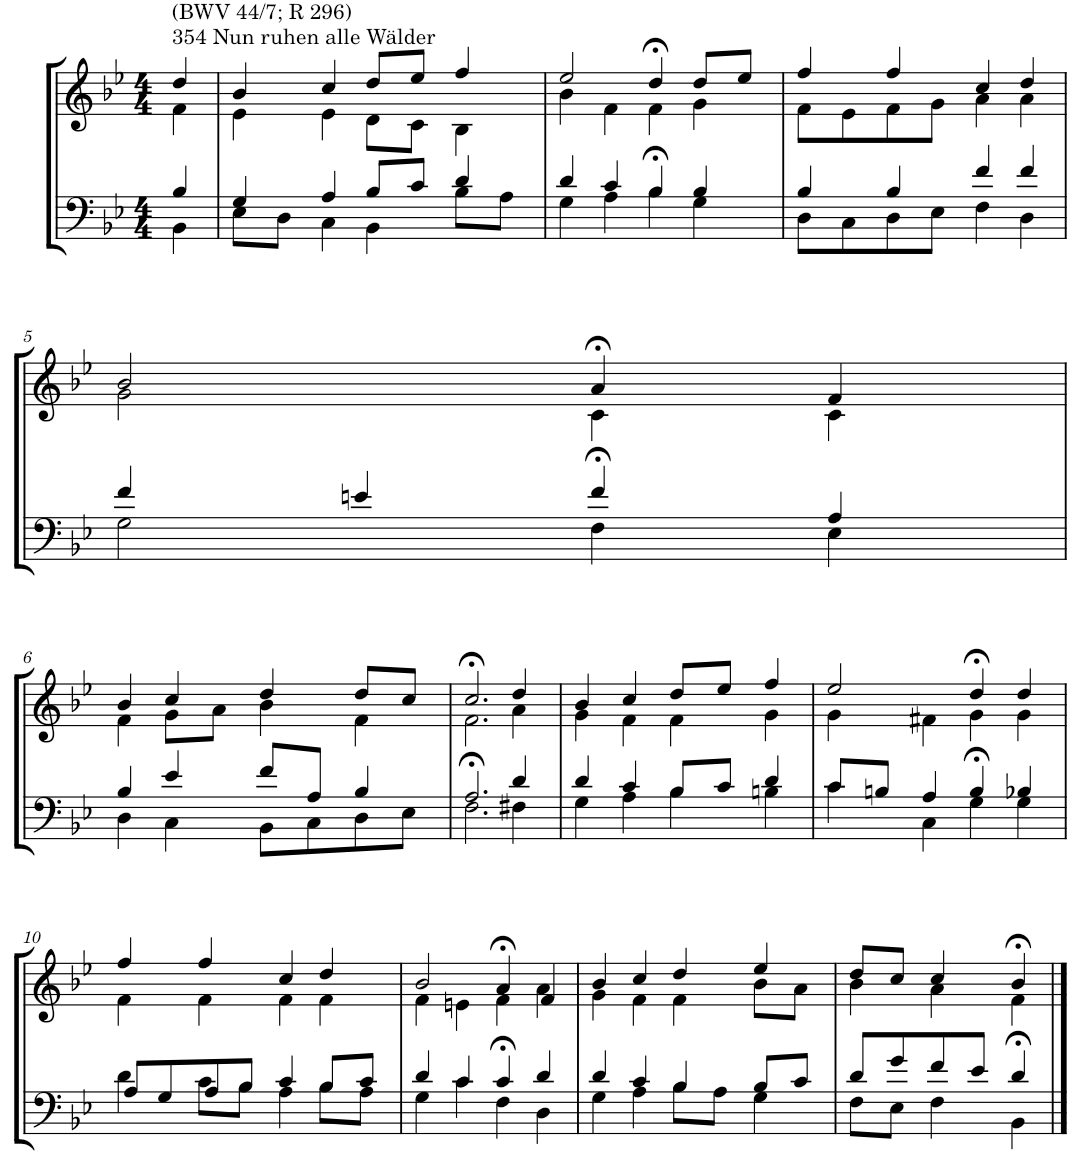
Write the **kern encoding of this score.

**kern	**kern
*part2	*part1
*staff2	*staff1
*I"Tenor/Baß	*I"Sopran/Alt
*clefF4	*clefG2
*k[b-e-]	*k[b-e-]
*M4/4	*M4/4
=1	=1
*^	*^
!	!	!LO:TX:a:t=354 Nun ruhen alle Wälder	!
!	!	!LO:TX:a:t=(BWV 44/7; R 296)	!
4B-/	4BB-\	4dd/	4f\
=2	=2	=2	=2
4G/	8E-\L	4b-/	4e-\
.	8D\J	.	.
4A/	4C\	4cc/	4e-\
8B-/L	4BB-\	8dd/L	8d\L
8c/J	.	8ee-/J	8c\J
4d/	8B-\L	4ff/	4B-\
.	8A\J	.	.
=3	=3	=3	=3
4d/	4G\	2ee-/	4b-\
4c/	4A\	.	4f\
4B-/	4B->\	4dd>/	4f\
4B-/	4G\	8dd/L	4g\
.	.	8ee-/J	.
=4	=4	=4	=4
4B-/	8D\L	4ff/	8f\L
.	8C\	.	8e-\
4B-/	8D\	4ff/	8f\
.	8E-\J	.	8g\J
4f/	4F\	4cc/	4a\
4f/	4D\	4dd/	4a\
!!LO:LB:g=z	!!
=5	=5	=5	=5
4f/	2G\	2b-/	2g\
4en/	.	.	.
4f/	4F>\	4a>/	4c\
4A/	4E-\	4f/	4c\
!!LO:LB:g=z	!!
=6	=6	=6	=6
4B-/	4D\	4b-/	4f\
4e-/	4C\	4cc/	8g\L
.	.	.	8a\J
8f/L	8BB-\L	4dd/	4b-\
8A/J	8C\	.	.
4B-/	8D\	8dd/L	4f\
.	8E-\J	8cc/J	.
=7	=7	=7	=7
2.A/	2.F>\	2.cc>/	2.f\
4d/	4F#X\	4dd/	4a\
=8	=8	=8	=8
4d/	4G\	4b-/	4g\
4c/	4A\	4cc/	4f\
8B-/L	4B-\	8dd/L	4f\
8c/J	.	8ee-/J	.
4d/	4Bn\	4ff/	4g\
=9	=9	=9	=9
8c/L	4c\	2ee-/	4g\
8Bn/J	.	.	.
4A/	4C\	.	4f#X\
4B/	4G>\	4dd>/	4g\
4B-X/	4G\	4dd/	4g\
!!LO:LB:g=z	!!
=10	=10	=10	=10
8A/L	4d\	4ff/	4f\
8G/	.	.	.
8A/	8c\L	4ff/	4f\
8B-/J	8B-\J	.	.
4c/	4A\	4cc/	4f\
8B-/L	8B-\L	4dd/	4f\
8c/J	8A\J	.	.
=11	=11	=11	=11
4d/	4G\	2b-/	4f\
4c/	4c\	.	4en\
4c/	4F>\	4a>/	4f\
4d/	4D\	4f/	4a\
=12	=12	=12	=12
4d/	4G\	4b-/	4g\
4c/	4A\	4cc/	4f\
4B-/	8B-\L	4dd/	4f\
.	8A\J	.	.
8B-/L	4G\	4ee-/	8b-\L
8c/J	.	.	8a\J
=13	=13	=13	=13
8d/L	8F\L	8dd/L	4b-\
8g/	8E-\J	8cc/J	.
8f/	4F\	4cc/	4a\
8e-/J	.	.	.
4d/	4BB->\	4b->/	4f\
*v	*v	*	*
*	*v	*v
==	==
*-	*-
